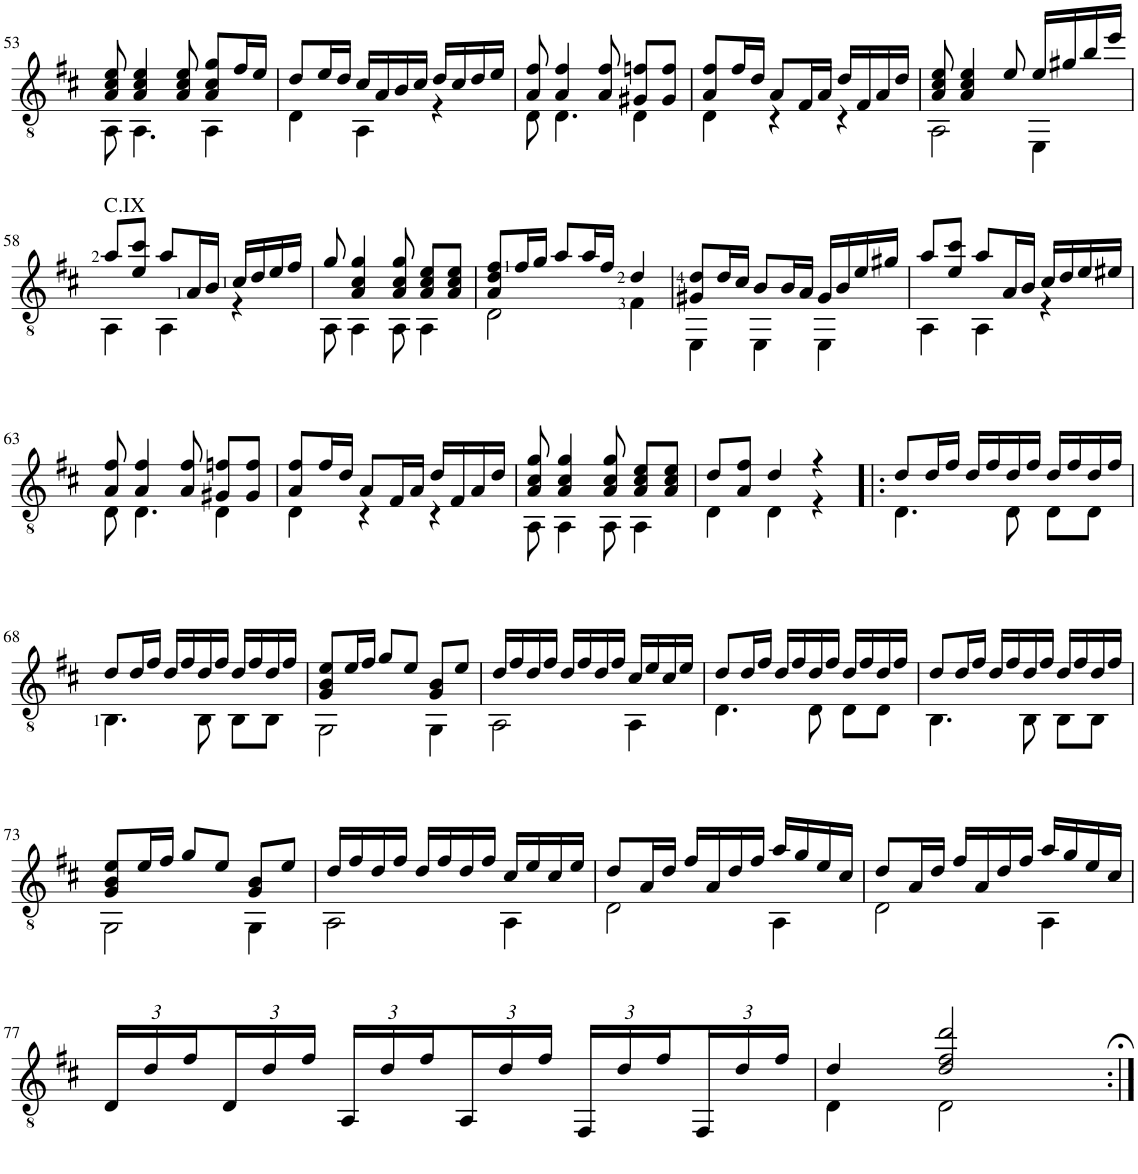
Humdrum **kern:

**kern
*part1
*staff1
*I"Guitar
*I'Guit.
!!LO:PB:g=z
*clefGv2
*k[f#c#]
*M3/4
=53
*^
8A/ 8c#/ 8e/	8AA\
4A/ 4c#/ 4e/	4.AA\
8A/ 8c#/ 8e/	.
8A/ 8c#/ 8g/L	4AA\
16f#/L	.
16e/JJ	.
=54	=54
8d/L	4D\
16e/L	.
16d/JJ	.
16c#/LL	4AA\
16A/	.
16B/	.
16c#/JJ	.
16d/LL	4r
16c#/	.
16d/	.
16e/JJ	.
=55	=55
8A/ 8f#/	8D\
4A/ 4f#/	4.D\
8A/ 8f#/	.
8G#X/ 8fn/L	4D\
8G#/ 8f/J	.
=56	=56
8A/ 8f#/L	4D\
16f#/L	.
16d/JJ	.
8A/L	4r
16F#/L	.
16A/JJ	.
16d/LL	4r
16F#/	.
16A/	.
16d/JJ	.
=57	=57
8A/ 8c#/ 8e/	2AA\
4A/ 4c#/ 4e/	.
8e/	.
16e/LL	4EE\
16g#X/	.
16b/	.
16ee/JJ	.
!!LO:LB:g=z	!!
=58	=58
!LO:TX:a:t=C.IX	!
8a/L	4AA\
8e/ 8cc#/J	.
8a/L	4AA\
16A/L	.
16B/JJ	.
16c#/LL	4r
16d/	.
16e/	.
16f#/JJ	.
=59	=59
8g/	8AA\
4A/ 4c#/ 4g/	4AA\
8A/ 8c#/ 8g/	8AA\
8A/ 8c#/ 8e/L	4AA\
8A/ 8c#/ 8e/J	.
=60	=60
8A/ 8d/ 8f#/L	2D\
16f#/L	.
16g/JJ	.
8a/L	.
16a/L	.
16f#/JJ	.
4d/	4F#\
=61	=61
8G#X/ 8d/L	4EE\
16d/L	.
16c#/JJ	.
8B/L	4EE\
16B/L	.
16A/JJ	.
16G#/LL	4EE\
16B/	.
16e/	.
16g#X/JJ	.
=62	=62
8a/L	4AA\
8e/ 8cc#/J	.
8a/L	4AA\
16A/L	.
16B/JJ	.
16c#/LL	4r
16d/	.
16e/	.
16e#X/JJ	.
!!LO:LB:g=z	!!
=63	=63
8A/ 8f#/	8D\
4A/ 4f#/	4.D\
8A/ 8f#/	.
8G#X/ 8fn/L	4D\
8G#/ 8f/J	.
=64	=64
8A/ 8f#/L	4D\
16f#/L	.
16d/JJ	.
8A/L	4r
16F#/L	.
16A/JJ	.
16d/LL	4r
16F#/	.
16A/	.
16d/JJ	.
=65	=65
8A/ 8c#/ 8g/	8AA\
4A/ 4c#/ 4g/	4AA\
8A/ 8c#/ 8g/	8AA\
8A/ 8c#/ 8e/L	4AA\
8A/ 8c#/ 8e/J	.
=66	=66
8d/L	4D\
8A/ 8f#/J	.
4d/	4D\
4r	4r
=67!|:	=67!|:
8d/L	4.D\
16d/L	.
16f#/JJ	.
16d/LL	.
16f#/	.
16d/	8D\
16f#/JJ	.
16d/LL	8D\L
16f#/	.
16d/	8D\J
16f#/JJ	.
!!LO:LB:g=z	!!
=68	=68
8d/L	4.BB\
16d/L	.
16f#/JJ	.
16d/LL	.
16f#/	.
16d/	8BB\
16f#/JJ	.
16d/LL	8BB\L
16f#/	.
16d/	8BB\J
16f#/JJ	.
=69	=69
8G/ 8B/ 8e/L	2GG\
16e/L	.
16f#/JJ	.
8g/L	.
8e/J	.
8G/ 8B/L	4GG\
8e/J	.
=70	=70
16d/LL	2AA\
16f#/	.
16d/	.
16f#/JJ	.
16d/LL	.
16f#/	.
16d/	.
16f#/JJ	.
16c#/LL	4AA\
16e/	.
16c#/	.
16e/JJ	.
=71	=71
8d/L	4.D\
16d/L	.
16f#/JJ	.
16d/LL	.
16f#/	.
16d/	8D\
16f#/JJ	.
16d/LL	8D\L
16f#/	.
16d/	8D\J
16f#/JJ	.
=72	=72
8d/L	4.BB\
16d/L	.
16f#/JJ	.
16d/LL	.
16f#/	.
16d/	8BB\
16f#/JJ	.
16d/LL	8BB\L
16f#/	.
16d/	8BB\J
16f#/JJ	.
!!LO:LB:g=z	!!
=73	=73
8G/ 8B/ 8e/L	2GG\
16e/L	.
16f#/JJ	.
8g/L	.
8e/J	.
8G/ 8B/L	4GG\
8e/J	.
=74	=74
16d/LL	2AA\
16f#/	.
16d/	.
16f#/JJ	.
16d/LL	.
16f#/	.
16d/	.
16f#/JJ	.
16c#/LL	4AA\
16e/	.
16c#/	.
16e/JJ	.
=75	=75
8d/L	2D\
16A/L	.
16d/JJ	.
16f#/LL	.
16A/	.
16d/	.
16f#/JJ	.
16a/LL	4AA\
16g/	.
16e/	.
16c#/JJ	.
=76	=76
8d/L	2D\
16A/L	.
16d/JJ	.
16f#/LL	.
16A/	.
16d/	.
16f#/JJ	.
16a/LL	4AA\
16g/	.
16e/	.
16c#/JJ	.
*v	*v
!!LO:LB:g=z
=77
*Xbrackettup
24D/LL
24d/
24f#/
24D/
24d/
24f#/JJ
24AA/LL
24d/
24f#/
24AA/
24d/
24f#/JJ
24FF#/LL
24d/
24f#/
24FF#/
24d/
24f#/JJ
=78
*^
4d/	4D\
2d/ 2f#/ 2dd/	2D\
*v	*v
=:|!
*-
